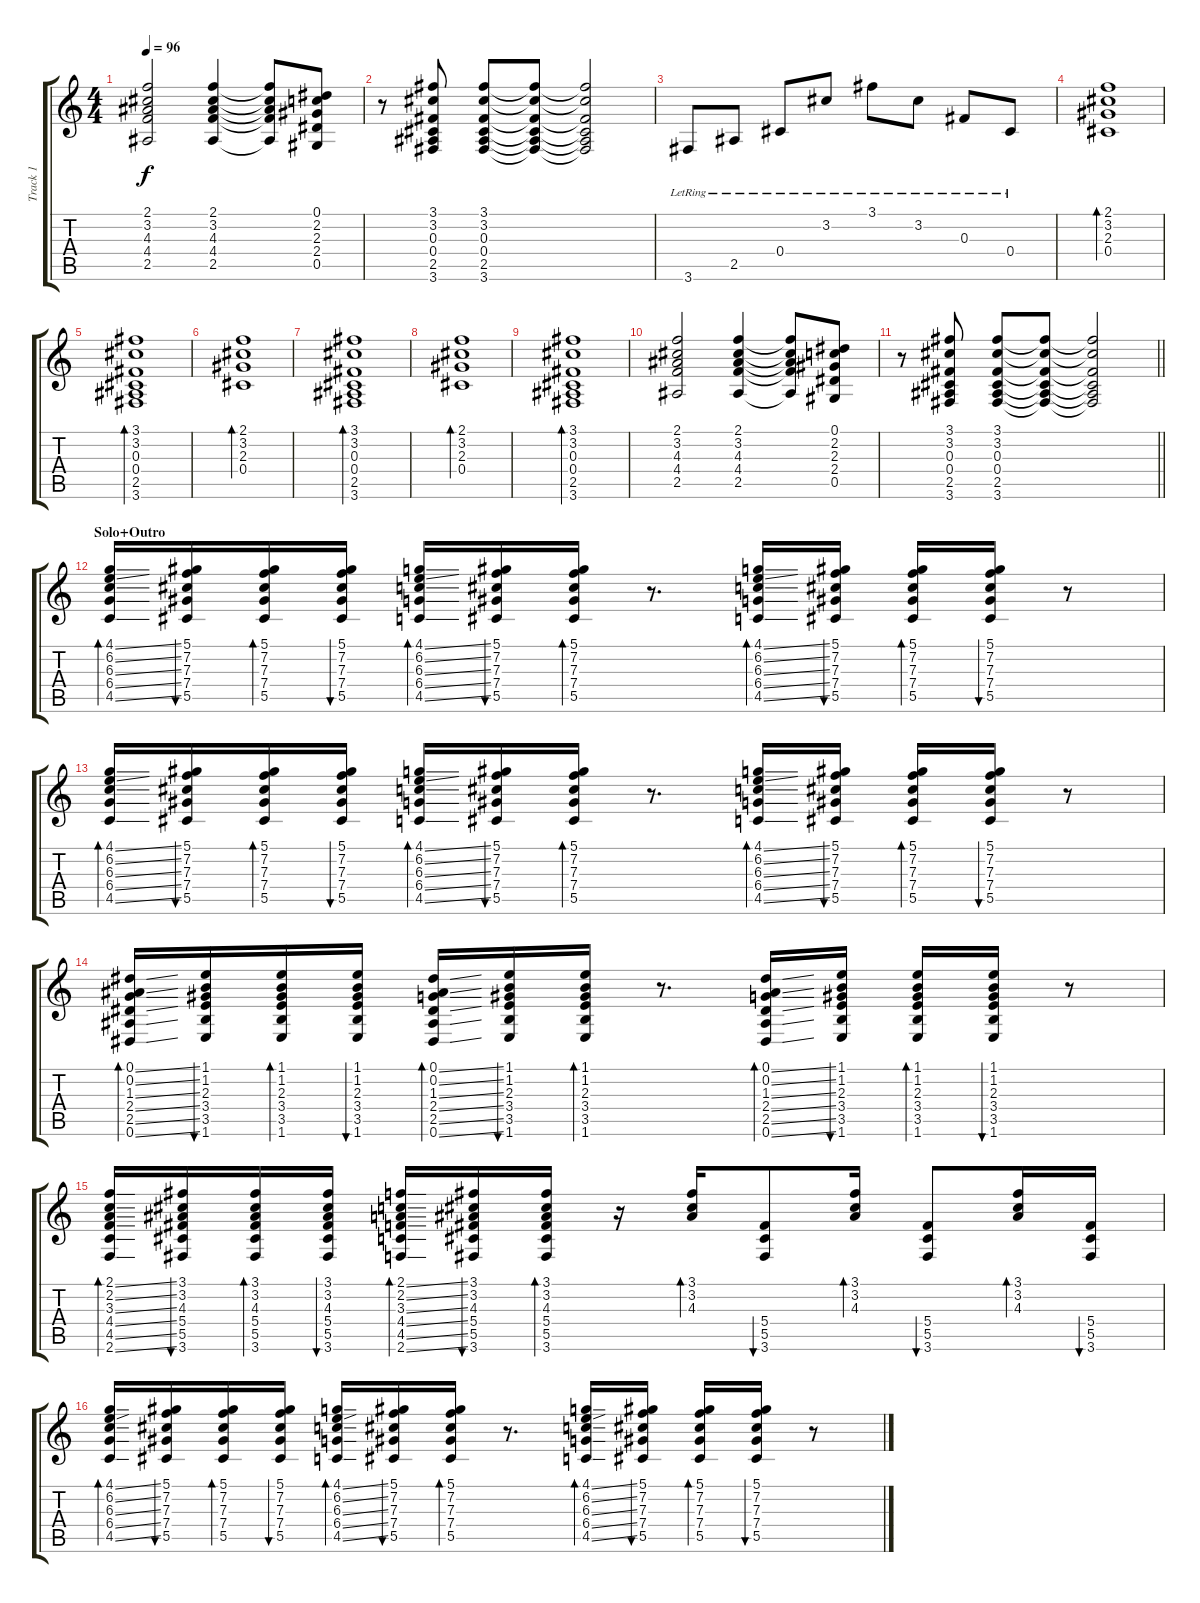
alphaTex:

\track ("Track 1" "Track 1") {instrument overdrivenguitar}
\staff {score tabs}
\tuning (Eb4 Bb3 Gb3 Db3 Ab2 Eb2) {hide}
\ts (4 4)
\tempo 96
\clef g2
\ks c
(2.1 3.2 4.3 4.4 2.5).2{dy f} (2.1 3.2 4.3 4.4 2.5).4 (2.1{t} 3.2{t} 4.3{t} 4.4{t} 2.5{t}).8 (0.1 2.2 2.3 2.4 0.5).8 |
r.8 (3.1 3.2 0.3 0.4 2.5 3.6).8 (3.1 3.2 0.3 0.4 2.5 3.6).8 (3.1{t} 3.2{t} 0.3{t} 0.4{t} 2.5{t} 3.6{t}).8 (3.1{t} 3.2{t} 0.3{t} 0.4{t} 2.5{t} 3.6{t}).2 |
3.6{lr}.8 2.5{lr}.8 0.4{lr}.8 3.2{lr}.8 3.1{lr}.8 3.2{lr}.8 0.3{lr}.8 0.4{lr}.8 |
(2.1 3.2 2.3 0.4).1{bd 480} |
(3.1 3.2 0.3 0.4 2.5 3.6).1{bd 480} |
(2.1 3.2 2.3 0.4).1{bd 480} |
(3.1 3.2 0.3 0.4 2.5 3.6).1{bd 480} |
(2.1 3.2 2.3 0.4).1{bd 480} |
(3.1 3.2 0.3 0.4 2.5 3.6).1{bd 480} |
(2.1 3.2 4.3 4.4 2.5).2 (2.1 3.2 4.3 4.4 2.5).4 (2.1{t} 3.2{t} 4.3{t} 4.4{t} 2.5{t}).8 (0.1 2.2 2.3 2.4 0.5).8 |
\barLineRight lightlight
r.8 (3.1 3.2 0.3 0.4 2.5 3.6).8 (3.1 3.2 0.3 0.4 2.5 3.6).8 (3.1{t} 3.2{t} 0.3{t} 0.4{t} 2.5{t} 3.6{t}).8 (3.1{t} 3.2{t} 0.3{t} 0.4{t} 2.5{t} 3.6{t}).2 |
\section ("" "Solo+Outro")
(4.1{ss} 6.2{ss} 6.3{ss} 6.4{ss} 4.5{ss}).16{bd 30} (5.1 7.2 7.3 7.4 5.5).16{bu 30} (5.1 7.2 7.3 7.4 5.5).16{bd 30} (5.1 7.2 7.3 7.4 5.5).16{bu 30} (4.1{ss} 6.2{ss} 6.3{ss} 6.4{ss} 4.5{ss}).16{bd 30} (5.1 7.2 7.3 7.4 5.5).16{bu 30} (5.1 7.2 7.3 7.4 5.5).16{bd 30} r.8{d} (4.1{ss} 6.2{ss} 6.3{ss} 6.4{ss} 4.5{ss}).16{bd 30} (5.1 7.2 7.3 7.4 5.5).16{bu 30} (5.1 7.2 7.3 7.4 5.5).16{bd 30} (5.1 7.2 7.3 7.4 5.5).16{bu 30} r.8 |
(4.1{ss} 6.2{ss} 6.3{ss} 6.4{ss} 4.5{ss}).16{bd 30} (5.1 7.2 7.3 7.4 5.5).16{bu 30} (5.1 7.2 7.3 7.4 5.5).16{bd 30} (5.1 7.2 7.3 7.4 5.5).16{bu 30} (4.1{ss} 6.2{ss} 6.3{ss} 6.4{ss} 4.5{ss}).16{bd 30} (5.1 7.2 7.3 7.4 5.5).16{bu 30} (5.1 7.2 7.3 7.4 5.5).16{bd 30} r.8{d} (4.1{ss} 6.2{ss} 6.3{ss} 6.4{ss} 4.5{ss}).16{bd 30} (5.1 7.2 7.3 7.4 5.5).16{bu 30} (5.1 7.2 7.3 7.4 5.5).16{bd 30} (5.1 7.2 7.3 7.4 5.5).16{bu 30} r.8 |
(0.1{ss} 0.2{ss} 1.3{ss} 2.4{ss} 2.5{ss} 0.6{ss}).16{bd 30} (1.1 1.2 2.3 3.4 3.5 1.6).16{bu 30} (1.1 1.2 2.3 3.4 3.5 1.6).16{bd 30} (1.1 1.2 2.3 3.4 3.5 1.6).16{bu 30} (0.1{ss} 0.2{ss} 1.3{ss} 2.4{ss} 2.5{ss} 0.6{ss}).16{bd 30} (1.1 1.2 2.3 3.4 3.5 1.6).16{bu 30} (1.1 1.2 2.3 3.4 3.5 1.6).16{bd 30} r.8{d} (0.1{ss} 0.2{ss} 1.3{ss} 2.4{ss} 2.5{ss} 0.6{ss}).16{bd 30} (1.1 1.2 2.3 3.4 3.5 1.6).16{bu 30} (1.1 1.2 2.3 3.4 3.5 1.6).16{bd 30} (1.1 1.2 2.3 3.4 3.5 1.6).16{bu 30} r.8 |
(2.1{ss} 2.2{ss} 3.3{ss} 4.4{ss} 4.5{ss} 2.6{ss}).16{bd 30} (3.1 3.2 4.3 5.4 5.5 3.6).16{bu 30} (3.1 3.2 4.3 5.4 5.5 3.6).16{bd 30} (3.1 3.2 4.3 5.4 5.5 3.6).16{bu 30} (2.1{ss} 2.2{ss} 3.3{ss} 4.4{ss} 4.5{ss} 2.6{ss}).16{bd 30} (3.1 3.2 4.3 5.4 5.5 3.6).16{bu 30} (3.1 3.2 4.3 5.4 5.5 3.6).16{bd 30} r.16 (3.1 3.2 4.3).16{bd 30} (5.4 5.5 3.6).8{bu 30} (3.1 3.2 4.3).16{bd 30} (5.4 5.5 3.6).8{bu 30} (3.1 3.2 4.3).16{bd 30} (5.4 5.5 3.6).16{bu 30} |
(4.1{ss} 6.2{ss} 6.3{ss} 6.4{ss} 4.5{ss}).16{bd 30} (5.1 7.2 7.3 7.4 5.5).16{bu 30} (5.1 7.2 7.3 7.4 5.5).16{bd 30} (5.1 7.2 7.3 7.4 5.5).16{bu 30} (4.1{ss} 6.2{ss} 6.3{ss} 6.4{ss} 4.5{ss}).16{bd 30} (5.1 7.2 7.3 7.4 5.5).16{bu 30} (5.1 7.2 7.3 7.4 5.5).16{bd 30} r.8{d} (4.1{ss} 6.2{ss} 6.3{ss} 6.4{ss} 4.5{ss}).16{bd 30} (5.1 7.2 7.3 7.4 5.5).16{bu 30} (5.1 7.2 7.3 7.4 5.5).16{bd 30} (5.1 7.2 7.3 7.4 5.5).16{bu 30} r.8
